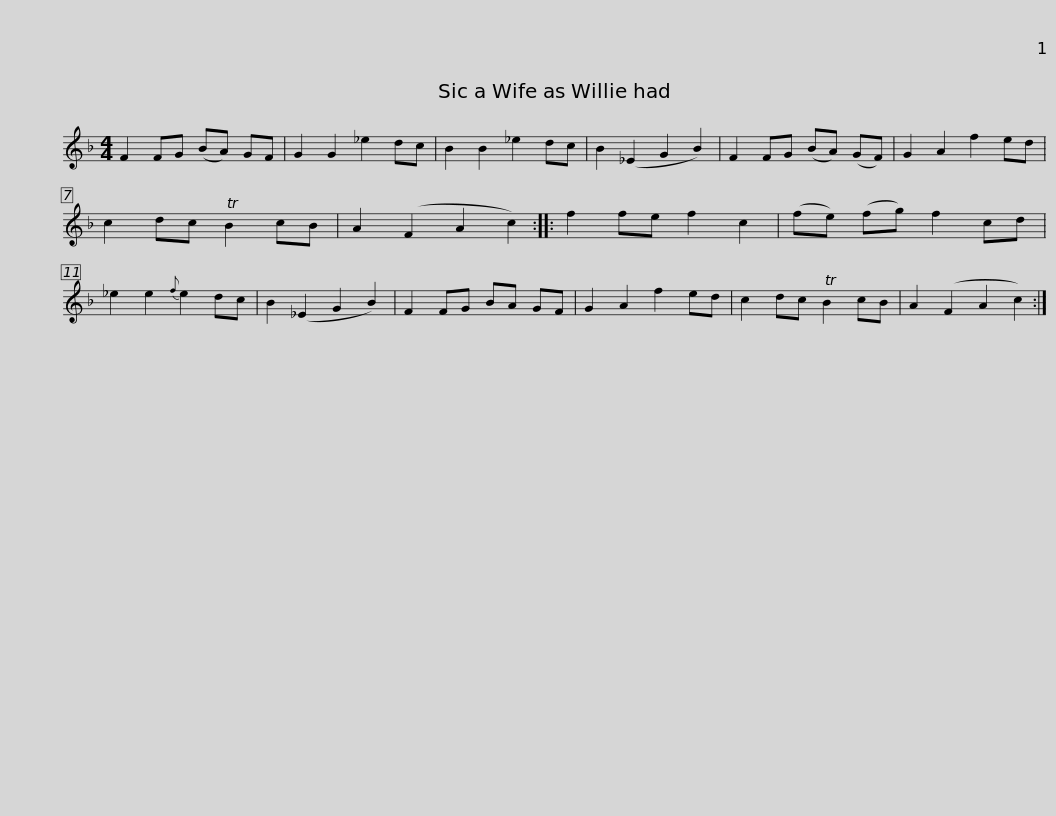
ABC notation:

X:1
L:1/8
M:4/4
I:linebreak $
K:F
V:1 treble
V:1
 F2 FG (BA) GF | G2 G2 _e2 dc | B2 B2 _e2 dc | B2 (_E2 G2 B2) | F2 FG (BA) (GF) | %5
 G2 A2 f2 ed | c2 dc TB2 cB |$ A2 (F2 A2 c2) :: f2 fe f2 c2 | (fe) (fg) f2 cd | %10
 _e2 e2{f} e2 dc | B2 (_E2 G2 B2) | F2 FG BA GF | G2 A2 f2 ed |$ c2 dc TB2 cB | %15
 A2 (F2 A2 c2) :| %16
